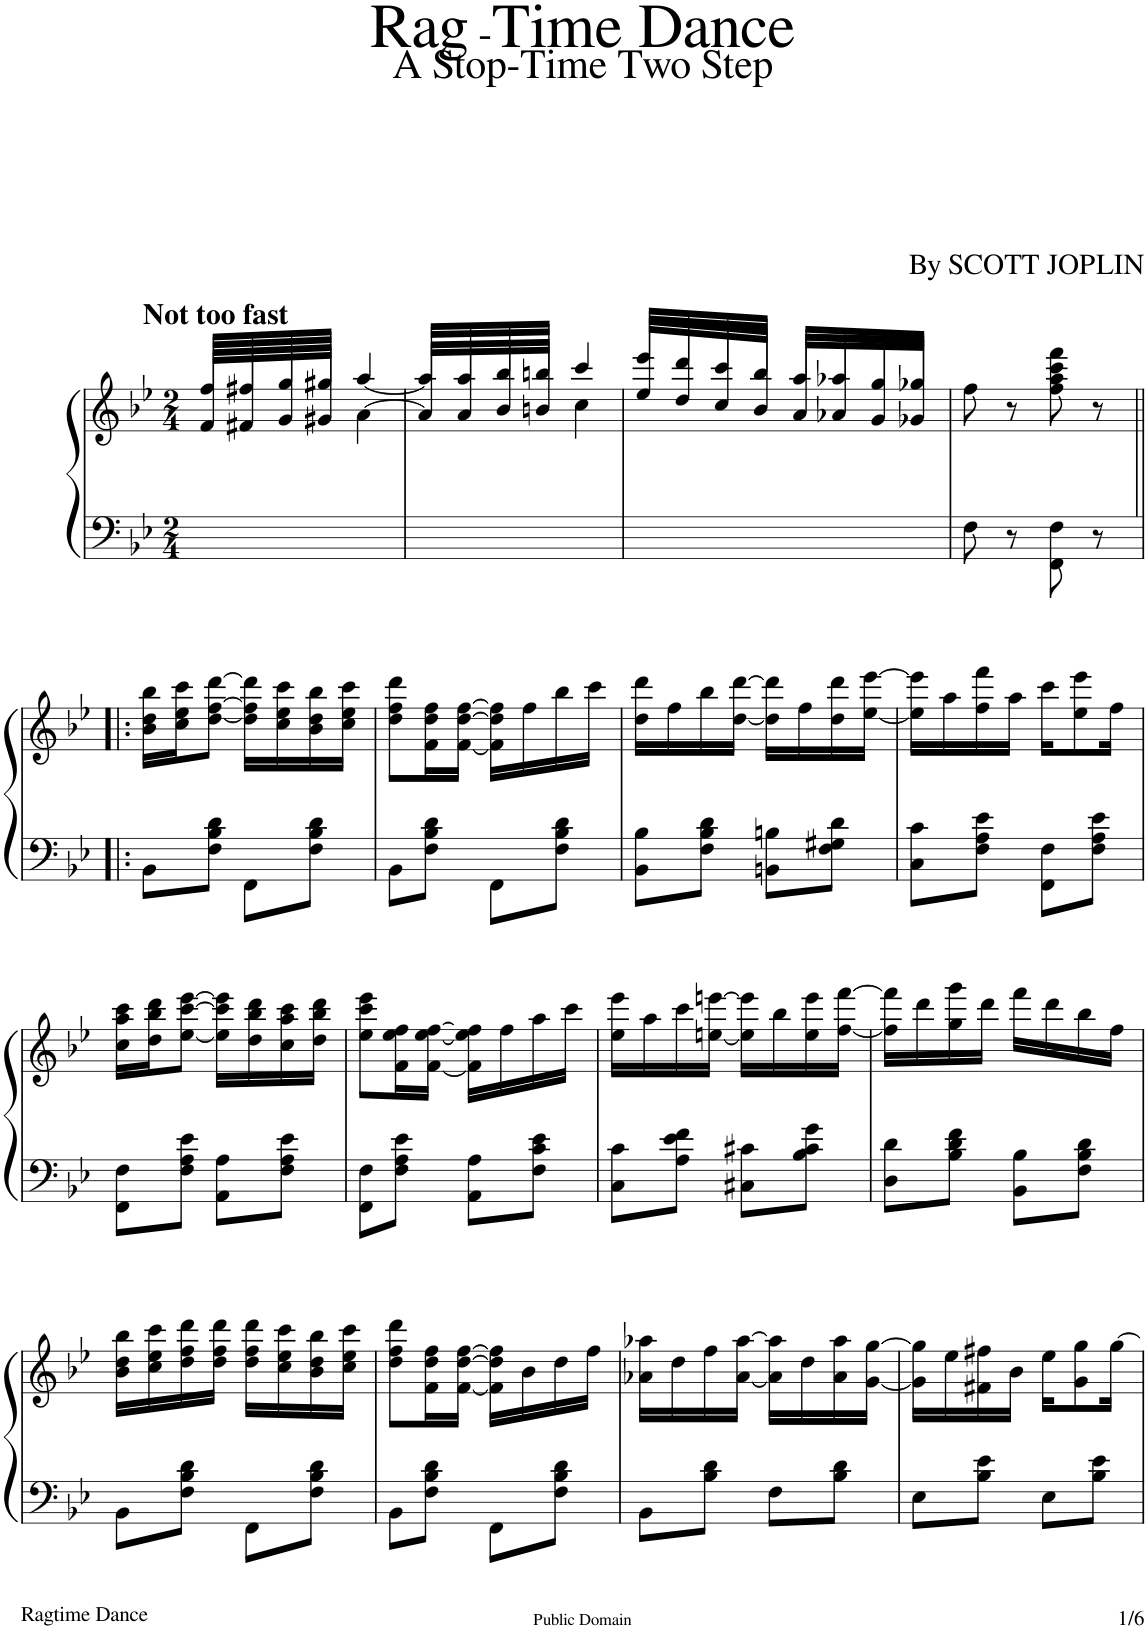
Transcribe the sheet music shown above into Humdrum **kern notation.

**kern	**kern
*part1	*part1
*staff2	*staff1
*I"Piano	*
*I'Pno.	*
*clefF4	*clefG2
*k[b-e-]	*k[b-e-]
*B-:	*B-:
*M2/4	*M2/4
=1	=1
*	*^
!	!LO:TX:a:B:t=Not too fast	!
2ryy	16ff/LL	16f/LL
.	16ff#X/	16f#X/
.	16gg/	16g/
.	16gg#X/JJ	16g#X/JJ
.	[4aa/	[4a\
=2	=2	=2
2ryy	16aa/LL]	16a/LL]
.	16aa/	16a/
.	16bb-/	16b-/
.	16bbn/JJ	16bn/JJ
.	4ccc/	4cc\
=3	=3	=3
2ryy	16eee-/LL	16ee-/LL
.	16ddd/	16dd/
.	16ccc/	16cc/
.	16bb-/JJ	16b-/JJ
.	16aa/LL	16a/LL
.	16aa-X/	16a-X/
.	16gg/	16g/
.	16gg-X/JJ	16g-X/JJ
*	*v	*v
=4	=4
8F\	8ff\
8r	8r
8FF\ 8F\	8ff\ 8aa\ 8ccc\ 8fff\
8r	8r
!!LO:LB:g=z
=5!|:	=5!|:
8BB-\L	16b-\ 16dd\ 16bb-\LL
.	16cc\ 16ee-\ 16ccc\J
8F\ 8B-\ 8d\J	[8dd\ [8ff\ [8ddd\J
8FF\L	16dd\] 16ff\] 16ddd\]LL
.	16cc\ 16ee-\ 16ccc\
8F\ 8B-\ 8d\J	16b-\ 16dd\ 16bb-\
.	16cc\ 16ee-\ 16ccc\JJ
=6	=6
8BB-\L	8dd\ 8ff\ 8ddd\L
8F\ 8B-\ 8d\J	16f\ 16dd\ 16ff\L
.	[16f\ [16dd\ [16ff\JJ
8FF\L	16f\] 16dd\] 16ff\]LL
.	16ff\
8F\ 8B-\ 8d\J	16bb-\
.	16ccc\JJ
=7	=7
8BB-\ 8B-\L	16dd\ 16ddd\LL
.	16ff\
8F\ 8B-\ 8d\J	16bb-\
.	[16dd\ [16ddd\JJ
8BBn\ 8Bn\L	16dd\] 16ddd\]LL
.	16ff\
8F\ 8G#X\ 8d\J	16dd\ 16ddd\
.	[16ee-\ [16eee-\JJ
=8	=8
8C\ 8c\L	16ee-\] 16eee-\]LL
.	16aa\
8F\ 8A\ 8e-\J	16ff\ 16fff\
.	16aa\JJ
8FF\ 8F\L	16ccc\KL
.	8ee-\ 8eee-\
8F\ 8A\ 8e-\J	.
.	16ff\Jk
!!LO:LB:g=z
=9	=9
8FF\ 8F\L	16cc\ 16aa\ 16ccc\LL
.	16dd\ 16bb-\ 16ddd\J
8F\ 8A\ 8e-\J	[8ee-\ [8ccc\ [8eee-\J
8AA\ 8A\L	16ee-\] 16ccc\] 16eee-\]LL
.	16dd\ 16bb-\ 16ddd\
8F\ 8A\ 8e-\J	16cc\ 16aa\ 16ccc\
.	16dd\ 16bb-\ 16ddd\JJ
=10	=10
8FF\ 8F\L	8ee-\ 8ccc\ 8eee-\L
8F\ 8A\ 8e-\J	16f\ 16ee-\ 16ff\L
.	[16f\ [16ee-\ [16ff\JJ
8AA\ 8A\L	16f\] 16ee-\] 16ff\]LL
.	16ff\
8F\ 8c\ 8e-\J	16aa\
.	16ccc\JJ
=11	=11
8C\ 8c\L	16ee-\ 16eee-\LL
.	16aa\
8A\ 8e-\ 8f\J	16ccc\
.	[16een\ [16eeen\JJ
8C#X\ 8c#X\L	16ee\] 16eee\]LL
.	16bb-\
8B-\ 8c#\ 8g\J	16ee\ 16eee\
.	[16ff\ [16fff\JJ
=12	=12
8D\ 8d\L	16ff\] 16fff\]LL
.	16ddd\
8B-\ 8d\ 8f\J	16gg\ 16ggg\
.	16ddd\JJ
8BB-\ 8B-\L	16fff\LL
.	16ddd\
8F\ 8B-\ 8d\J	16bb-\
.	16ff\JJ
!!LO:LB:g=z
=13	=13
8BB-\L	16b-\ 16dd\ 16bb-\LL
.	16cc\ 16ee-\ 16ccc\
8F\ 8B-\ 8d\J	16dd\ 16ff\ 16ddd\
.	16dd\ 16ff\ 16ddd\JJ
8FF\L	16dd\ 16ff\ 16ddd\LL
.	16cc\ 16ee-\ 16ccc\
8F\ 8B-\ 8d\J	16b-\ 16dd\ 16bb-\
.	16cc\ 16ee-\ 16ccc\JJ
=14	=14
8BB-\L	8dd\ 8ff\ 8ddd\L
8F\ 8B-\ 8d\J	16f\ 16dd\ 16ff\L
.	[16f\ [16dd\ [16ff\JJ
8FF\L	16f\] 16dd\] 16ff\]LL
.	16b-\
8F\ 8B-\ 8d\J	16dd\
.	16ff\JJ
=15	=15
8BB-\L	16a-X\ 16aa-X\LL
.	16dd\
8B-\ 8d\J	16ff\
.	[16a-\ [16aa-\JJ
8F\L	16a-\] 16aa-\]LL
.	16dd\
8B-\ 8d\J	16a-\ 16aa-\
.	[16g\ [16gg\JJ
=16	=16
8E-\L	16g\] 16gg\]LL
.	16ee-\
8B-\ 8e-\J	16f#X\ 16ff#X\
.	16b-\JJ
8E-\L	16ee-\KL
.	8g\ 8gg\
8B-\ 8e-\J	.
.	[16gg\Jk
=	=
*-	*-
